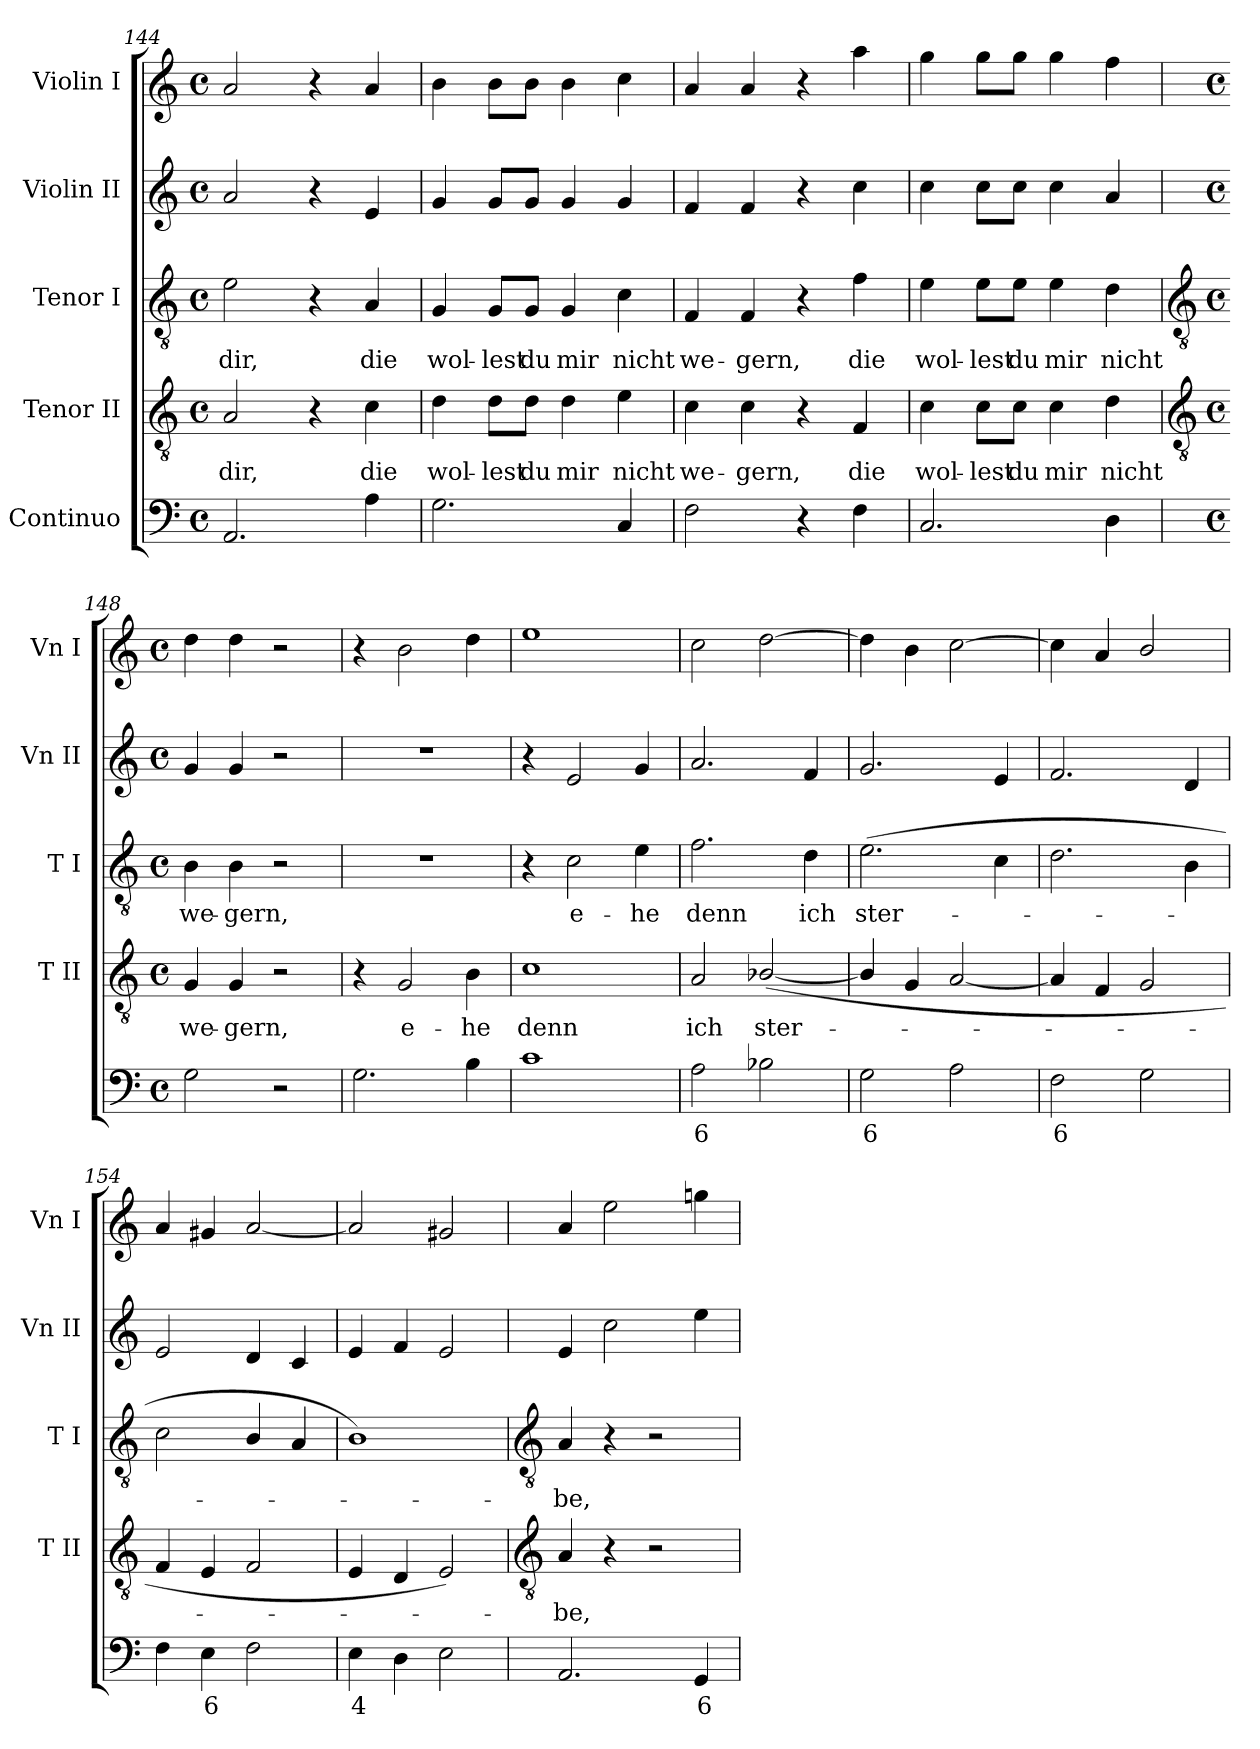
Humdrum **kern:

**kern	**text	**kern	**text	**kern	**text	**kern	**kern
*part5	*part5	*part4	*part4	*part3	*part3	*part2	*part1
*staff5	*staff5	*staff4	*staff4	*staff3	*staff3	*staff2	*staff1
*I"Continuo	*	*I"Tenor II	*	*I"Tenor I	*	*I"Violin II	*I"Violin I
*	*	*I'T II	*	*I'T I	*	*I'Vn II	*I'Vn I
*clefF4	*	*clefGv2	*	*clefGv2	*	*clefG2	*clefG2
*k[]	*	*k[]	*	*k[]	*	*k[]	*k[]
*C:	*	*C:	*	*C:	*	*C:	*C:
*M4/4	*	*M4/4	*	*M4/4	*	*M4/4	*M4/4
*met(c)	*	*met(c)	*	*met(c)	*	*met(c)	*met(c)
=144	=144	=144	=144	=144	=144	=144	=144
!	!	!	!LO:LY:b	!	!LO:LY:b	!	!
2.AA	.	2A	dir,	2e	dir,	2a	2a
.	.	4r	.	4r	.	4r	4r
!	!	!	!LO:LY:b	!	!LO:LY:b	!	!
4A	.	4c	die	4A	die	4e	4a
=145	=145	=145	=145	=145	=145	=145	=145
!	!	!	!LO:LY:b	!	!LO:LY:b	!	!
2.G	.	4d	wol-	4G	wol-	4g	4b
!	!	!	!LO:LY:b	!	!LO:LY:b	!	!
.	.	8d\L	-lest	8G/L	-lest	8gL	8bL
!	!	!	!LO:LY:b	!	!LO:LY:b	!	!
.	.	8d\J	du	8G/J	du	8gJ	8bJ
!	!	!	!LO:LY:b	!	!LO:LY:b	!	!
.	.	4d	mir	4G	mir	4g	4b
!	!	!	!LO:LY:b	!	!LO:LY:b	!	!
4C	.	4e	nicht	4c	nicht	4g	4cc
=146	=146	=146	=146	=146	=146	=146	=146
!	!	!	!LO:LY:b	!	!LO:LY:b	!	!
2F	.	4c	we-	4F	we-	4f	4a
!	!	!	!LO:LY:b	!	!LO:LY:b	!	!
.	.	4c	-gern,	4F	-gern,	4f	4a
4r	.	4r	.	4r	.	4r	4r
!	!	!	!LO:LY:b	!	!LO:LY:b	!	!
4F	.	4F	die	4f	die	4cc	4aa
=147	=147	=147	=147	=147	=147	=147	=147
!	!	!	!LO:LY:b	!	!LO:LY:b	!	!
2.C	.	4c	wol-	4e	wol-	4cc	4gg
!	!	!	!LO:LY:b	!	!LO:LY:b	!	!
.	.	8c\L	-lest	8e\L	-lest	8ccL	8ggL
!	!	!	!LO:LY:b	!	!LO:LY:b	!	!
.	.	8c\J	du	8e\J	du	8ccJ	8ggJ
!	!	!	!LO:LY:b	!	!LO:LY:b	!	!
.	.	4c	mir	4e	mir	4cc	4gg
!	!	!	!LO:LY:b	!	!LO:LY:b	!	!
4D	.	4d	nicht	4d	nicht	4a	4ff
!!LO:LB:g=z
=148	=148	=148	=148	=148	=148	=148	=148
*	*	*clefGv2	*	*clefGv2	*	*	*
*M4/4	*	*M4/4	*	*M4/4	*	*M4/4	*M4/4
*met(c)	*	*met(c)	*	*met(c)	*	*met(c)	*met(c)
!	!	!	!LO:LY:b	!	!LO:LY:b	!	!
2G	.	4G	we-	4B	we-	4g	4dd
!	!	!	!LO:LY:b	!	!LO:LY:b	!	!
.	.	4G	-gern,	4B	-gern,	4g	4dd
2r	.	2r	.	2r	.	2r	2r
=149	=149	=149	=149	=149	=149	=149	=149
2.G	.	4r	.	1r	.	1r	4r
!	!	!	!LO:LY:b	!	!	!	!
.	.	2G	e-	.	.	.	2b
!	!	!	!LO:LY:b	!	!	!	!
4B	.	4B	-he	.	.	.	4dd
=150	=150	=150	=150	=150	=150	=150	=150
!	!	!	!LO:LY:b	!	!	!	!
1c	.	1c	denn	4r	.	4r	1ee
!	!	!	!	!	!LO:LY:b	!	!
.	.	.	.	2c	e-	2e	.
!	!	!	!	!	!LO:LY:b	!	!
.	.	.	.	4e	-he	4g	.
=151	=151	=151	=151	=151	=151	=151	=151
!	!LO:LY:b	!	!LO:LY:b	!	!LO:LY:b	!	!
2A	6	2A	ich	2.f	denn	2.a	2cc
!	!	!	!LO:LY:b	!	!	!	!
2B-X	.	(<[2B-X/	ster-	.	.	.	[2dd
!	!	!	!	!	!LO:LY:b	!	!
.	.	.	.	4d	ich	4f	.
=152	=152	=152	=152	=152	=152	=152	=152
!	!LO:LY:b	!	!	!	!LO:LY:b	!	!
2G	6	4B-/]	.	(>2.e	ster-	2.g	4dd]
.	.	4G	.	.	.	.	4b
2A	.	[2A	.	.	.	.	[2cc
.	.	.	.	4c	.	4e	.
=153	=153	=153	=153	=153	=153	=153	=153
!	!LO:LY:b	!	!	!	!	!	!
2F	6	4A]	.	2.d	.	2.f	4cc]
.	.	4F	.	.	.	.	4a
2G	.	2G	.	.	.	.	2b/
.	.	.	.	4B	.	4d	.
=154	=154	=154	=154	=154	=154	=154	=154
4F	.	4F	.	2c	.	2e	4a
!	!LO:LY:b	!	!	!	!	!	!
4E	6	4E	.	.	.	.	4g#X
2F	.	2F	.	4B/	.	4d	[2a
.	.	.	.	4A	.	4c	.
=155	=155	=155	=155	=155	=155	=155	=155
!	!LO:LY:b	!	!	!	!	!	!
4E	4	4E	.	1B)	.	4e	2a]
4D	.	4D	.	.	.	4f	.
2E	.	2E)	.	.	.	2e	2g#X
!!LO:LB:g=z
=156	=156	=156	=156	=156	=156	=156	=156
*	*	*clefGv2	*	*clefGv2	*	*	*
!	!	!	!LO:LY:b	!	!LO:LY:b	!	!
2.AA	.	4A	be,	4A	be,	4e	4a
.	.	4r	.	4r	.	2cc	2ee
.	.	2r	.	2r	.	.	.
!	!LO:LY:b	!	!	!	!	!	!
4GG	6	.	.	.	.	4ee	4ggn
=	=	=	=	=	=	=	=
*-	*-	*-	*-	*-	*-	*-	*-
